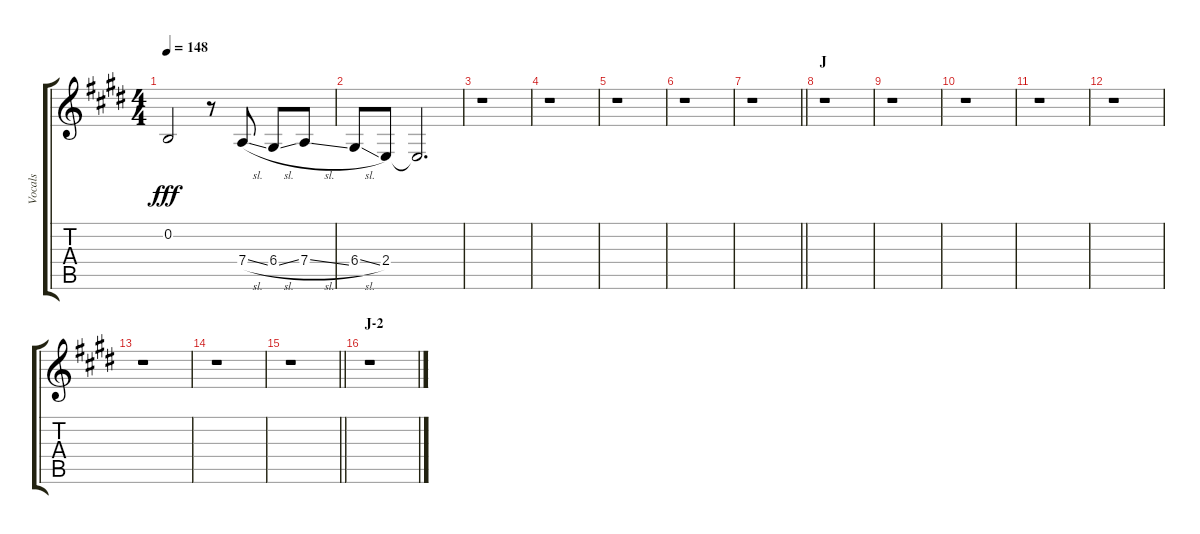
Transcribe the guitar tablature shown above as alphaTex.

\track ("Vocals" "Vocals") {instrument voiceoohs}
\staff {score tabs}
\tuning (E4 B3 G3 D3 A2 E2) {hide}
\ts (4 4)
\tempo 148
\clef g2
\ks e
0.2{t}.2{dy fff} r.8 7.4{sl}.8 6.4{sl}.8 7.4{sl}.8 |
6.4{sl}.8 2.4.8 2.4{t}.2{d} |
r.1 |
r.1 |
r.1 |
r.1 |
\barLineRight lightlight
r.1 |
\section ("" "J")
r.1 |
r.1 |
r.1 |
r.1 |
r.1 |
r.1 |
r.1 |
\barLineRight lightlight
r.1 |
\section ("" "J-2")
r.1
